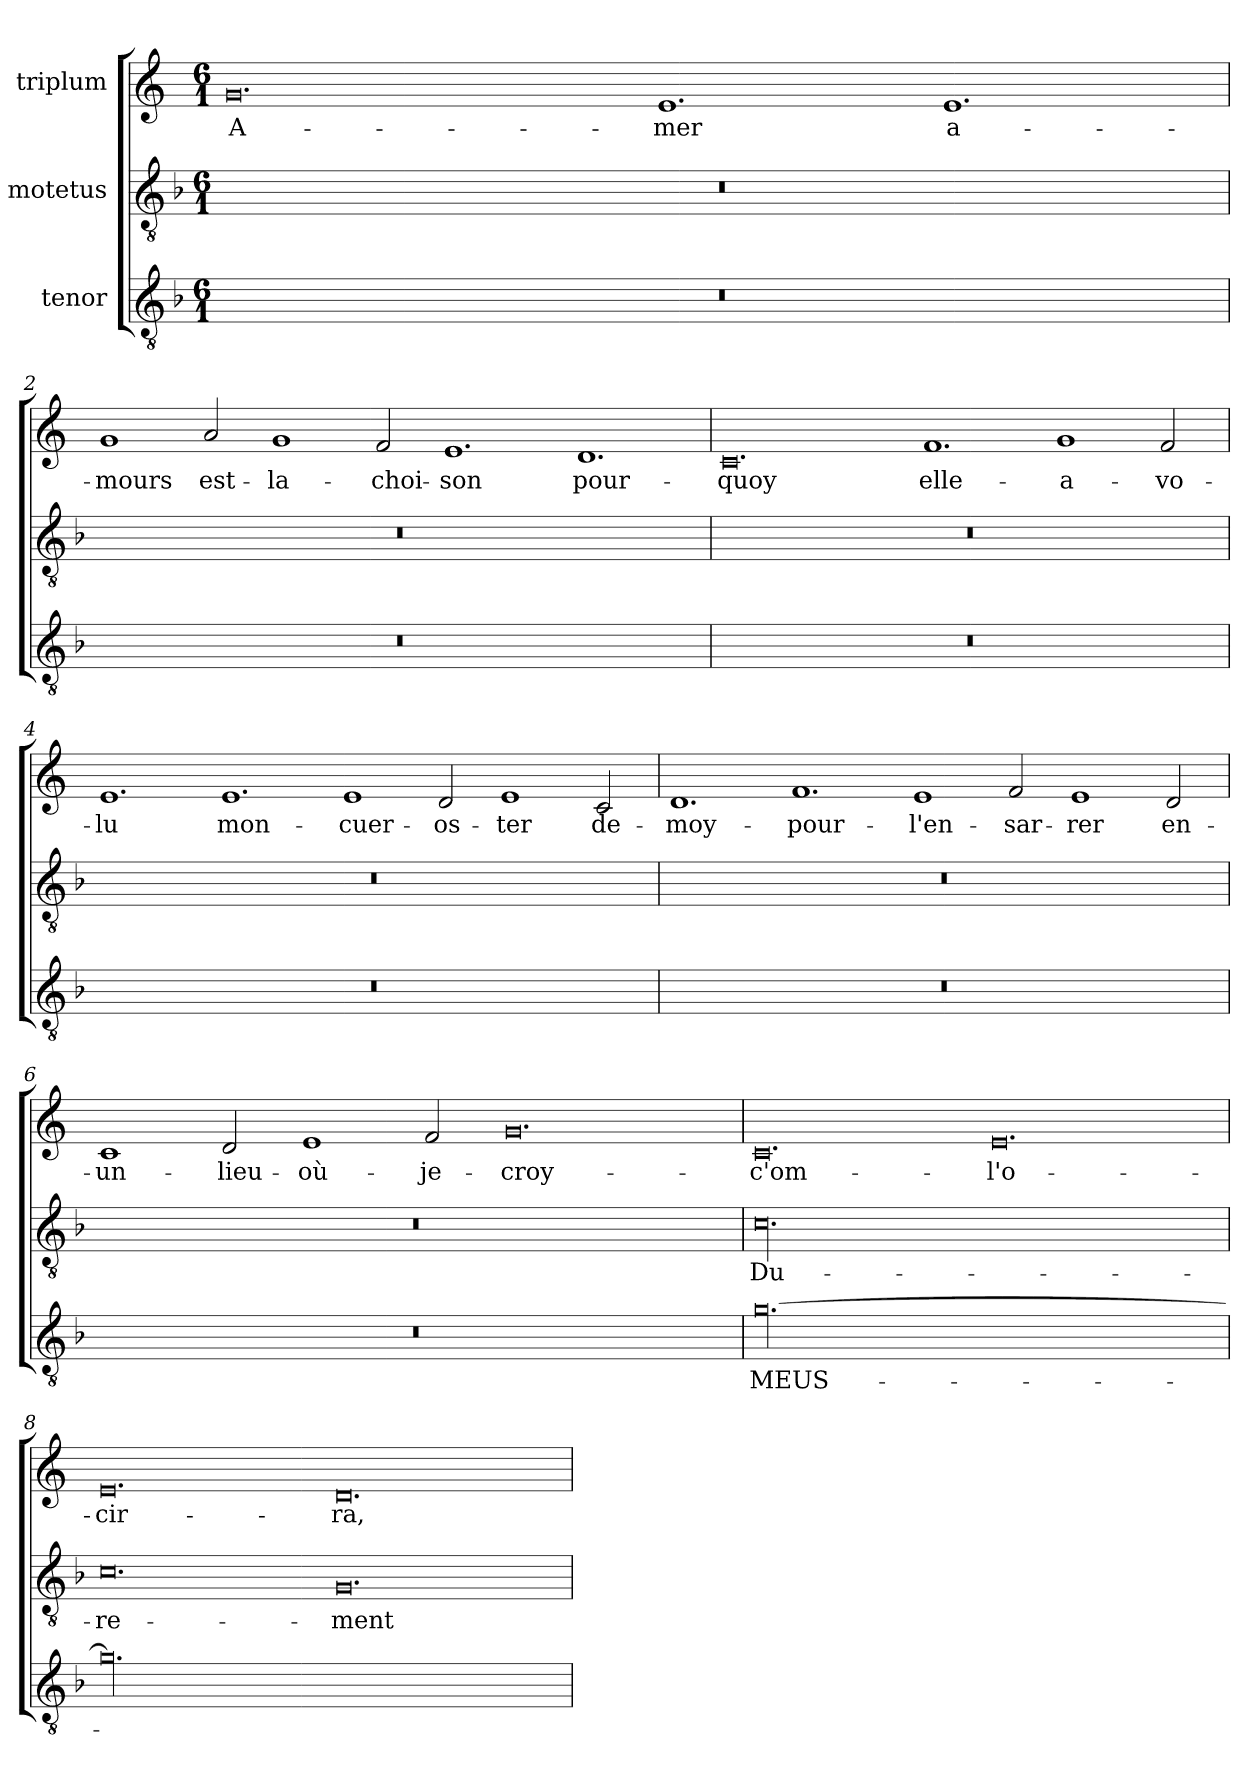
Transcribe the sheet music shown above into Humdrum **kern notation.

**kern	**text	**kern	**text	**kern	**text
*part3	*part3	*part2	*part2	*part1	*part1
*staff3	*staff3	*staff2	*staff2	*staff1	*staff1
*I"tenor	*	*I"motetus	*	*I"triplum	*
*clefGv2	*	*clefGv2	*	*clefG2	*
*k[b-]	*	*k[b-]	*	*k[]	*
*F:	*	*F:	*	*C:	*
*M6/1	*	*M6/1	*	*M6/1	*
=1	=1	=1	=1	=1	=1
00.r	.	00.r	.	0.g/	A-
.	.	.	.	1.e/	-mer
.	.	.	.	1.e/	a-
=2	=2	=2	=2	=2	=2
00.r	.	00.r	.	1g/	-mours
.	.	.	.	2a/	est-
.	.	.	.	1g/	la-
.	.	.	.	2f/	choi-
.	.	.	.	1.e/	-son
.	.	.	.	1.d/	pour-
=3	=3	=3	=3	=3	=3
00.r	.	00.r	.	0.c/	-quoy
.	.	.	.	1.f/	elle-
.	.	.	.	1g/	a-
.	.	.	.	2f/	vo-
=4	=4	=4	=4	=4	=4
00.r	.	00.r	.	1.e/	-lu
.	.	.	.	1.e/	mon-
.	.	.	.	1e/	cuer-
.	.	.	.	2d/	os-
.	.	.	.	1e/	-ter
.	.	.	.	2c/	de-
=5	=5	=5	=5	=5	=5
00.r	.	00.r	.	1.d/	moy-
.	.	.	.	1.f/	pour-
.	.	.	.	1e/	l'en-
.	.	.	.	2f/	-sar-
.	.	.	.	1e/	-rer
.	.	.	.	2d/	en-
=6	=6	=6	=6	=6	=6
00.r	.	00.r	.	1c/	un-
.	.	.	.	2d/	lieu-
.	.	.	.	1e/	où-
.	.	.	.	2f/	je-
.	.	.	.	0.g/	croy-
=7	=7	=7	=7	=7	=7
[00.g\	MEUS-	00.c\	Du-	0.c/	c'om-
.	.	.	.	0.e/	l'o-
=8	=8	=8	=8	=8	=8
00.g\]	.	0.c\	-re-	0.e/	-cir-
.	.	0.G/	-ment	0.d/	-ra,
=	=	=	=	=	=
*-	*-	*-	*-	*-	*-
